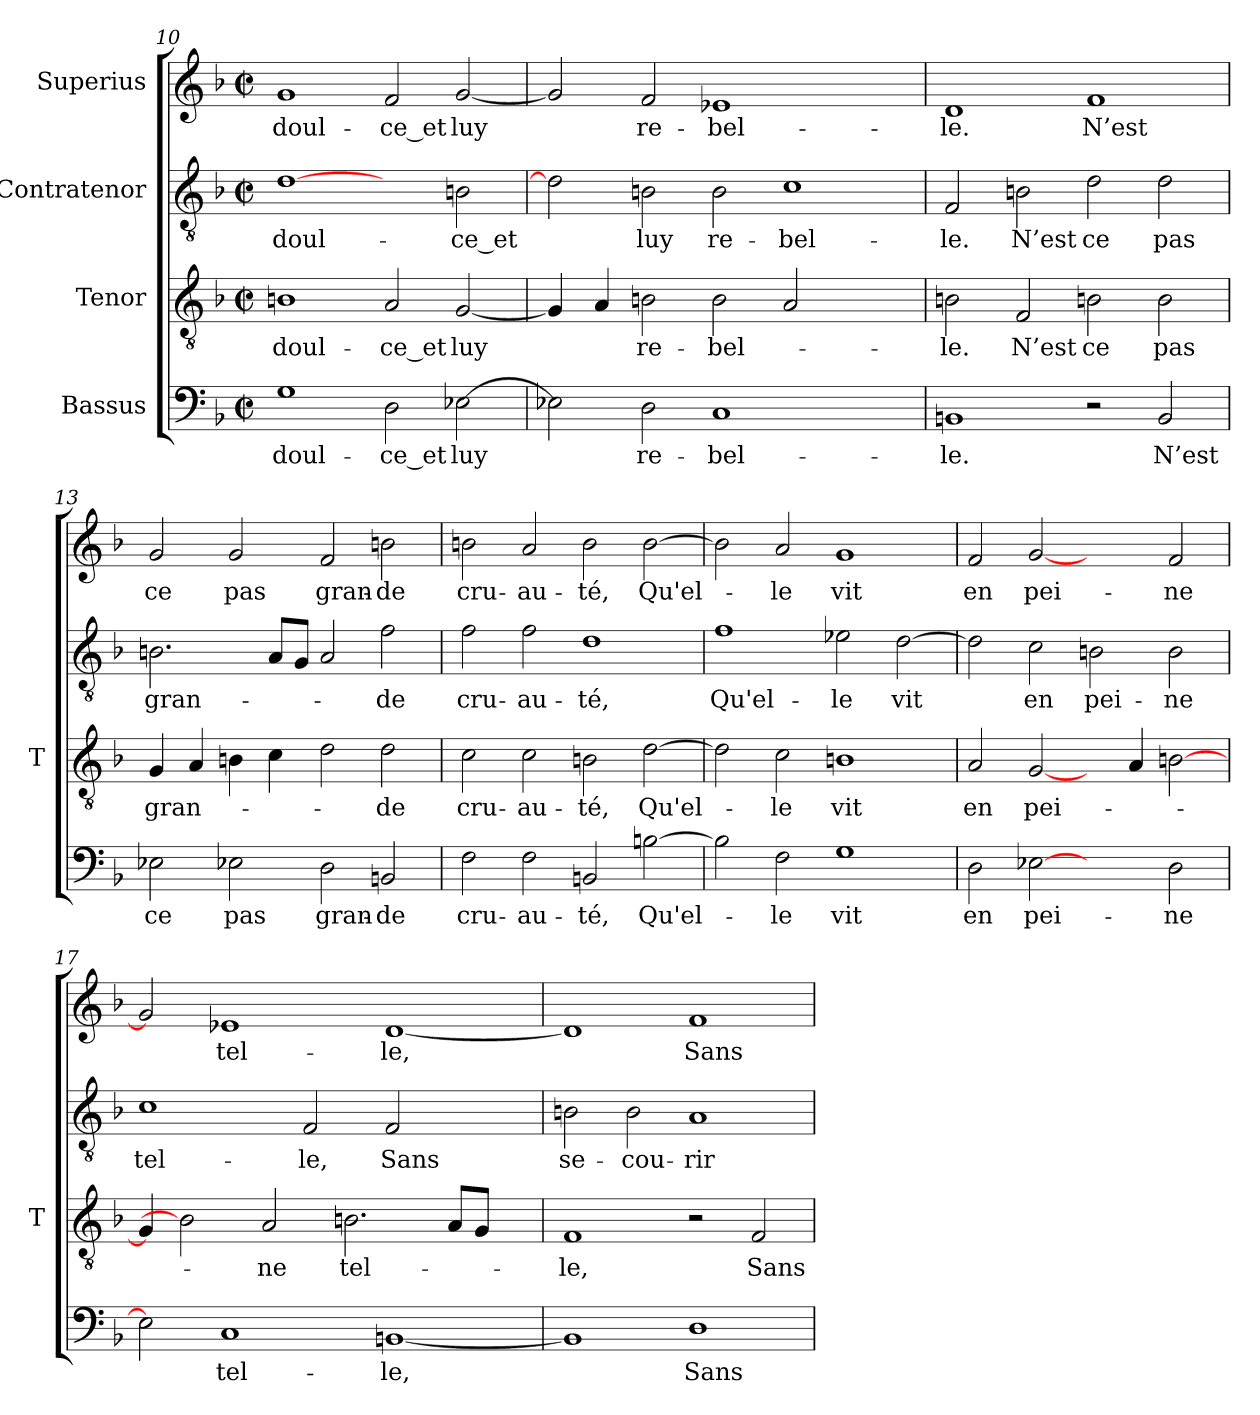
**kern	**text	**kern	**text	**kern	**text	**kern	**text
*part4	*part4	*part3	*part3	*part2	*part2	*part1	*part1
*staff4	*staff4	*staff3	*staff3	*staff2	*staff2	*staff1	*staff1
*I"Bassus	*	*I"Tenor	*	*I"Contratenor	*	*I"Superius	*
*	*	*I'T	*	*	*	*	*
*clefF4	*	*clefGv2	*	*clefGv2	*	*clefG2	*
*k[b-]	*	*k[b-]	*	*k[b-]	*	*k[b-]	*
*F:	*	*F:	*	*F:	*	*F:	*
*M2/2	*	*M2/2	*	*M2/2	*	*M2/2	*
*met(c|)	*	*met(c|)	*	*met(c|)	*	*met(c|)	*
=10	=10	=10	=10	=10	=10	=10	=10
1G	doul-	1Bn	doul-	[1d	doul-	1g	doul-
2D	-ce_et	2A	-ce_et	2ryy	.	2f	-ce_et
[2E-X	-luy	[2G	-luy	2B	-ce_et	[2g	-luy
=11	=11	=11	=11	=11	=11	=11	=11
2E-X]	.	4G]	.	2d]	.	2g]	.
.	.	4A	.	.	.	.	.
2D	re-	2Bn	re-	2B	-luy	2f	re-
1C	bel-	2B	bel-	2B	re-	1e-X	bel-
.	.	2A	.	1c	bel-	.	.
2ryy	.	2ryy	.	.	.	2ryy	.
=12	=12	=12	=12	=12	=12	=12	=12
1BB	-le.	2Bn	-le.	2F	-le.	1d	-le.
.	.	2F	-N’est	2B	-N’est	.	.
2r	.	2Bn	-ce	2d	-ce	1f	-N’est
2BB	-N’est	2B	-pas	2d	-pas	.	.
=13	=13	=13	=13	=13	=13	=13	=13
2E-X	-ce	4G	gran-	2.B	gran-	2g	-ce
.	.	4A	.	.	.	.	.
2E-X	-pas	4Bn	.	.	.	2g	-pas
.	.	4c	.	8AL	.	.	.
.	.	.	.	8GJ	.	.	.
2D	gran-	2d	.	2A	.	2f	gran-
2BB	-de	2d	-de	2f	-de	2b	-de
!!LO:LB:g=z
=14	=14	=14	=14	=14	=14	=14	=14
2F	cru-	2c	cru-	2f	cru-	2b	cru-
2F	au-	2c	au-	2f	au-	2a	au-
2BB	-té,	2Bn	-té,	1d	-té,	2b	-té,
[2B	Qu'el-	[2d	Qu'el-	.	.	[2b	Qu'el-
=15	=15	=15	=15	=15	=15	=15	=15
2B]	.	2d]	.	1f	Qu'el-	2b]	.
2F	-le	2c	-le	.	.	2a	-le
1G	-vit	1Bn	-vit	2e-X	-le	1g	-vit
.	.	.	.	[2d	-vit	.	.
=16	=16	=16	=16	=16	=16	=16	=16
2D	-en	2A	-en	2d]	.	2f	-en
[2E-X	pei-	[2G	pei-	2c	-en	[2g	pei-
2ryy	.	4ryy	.	2B	pei-	2ryy	.
.	.	4A	.	.	.	.	.
2D	-ne	[2Bn	.	2B	-ne	2f	-ne
=17	=17	=17	=17	=17	=17	=17	=17
2E-]	.	4G]	.	1c	tel-	2g]	.
.	.	2B]	.	.	.	.	.
1C	tel-	.	.	.	.	1e-X	tel-
.	.	2A	-ne	.	.	.	.
.	.	.	.	2F	-le,	.	.
.	.	2.Bn	tel-	.	.	.	.
[1BB	-le,	.	.	2F	-Sans	[1d	-le,
.	.	8AL	.	2ryy	.	.	.
.	.	8GJ	.	.	.	.	.
.	.	4ryy	.	.	.	.	.
=18	=18	=18	=18	=18	=18	=18	=18
1BB]	.	1F	-le,	2B	se-	1d]	.
.	.	.	.	2B	cou-	.	.
1D	-Sans	2r	.	1A	-rir	1f	-Sans
.	.	2F	-Sans	.	.	.	.
=	=	=	=	=	=	=	=
*-	*-	*-	*-	*-	*-	*-	*-
